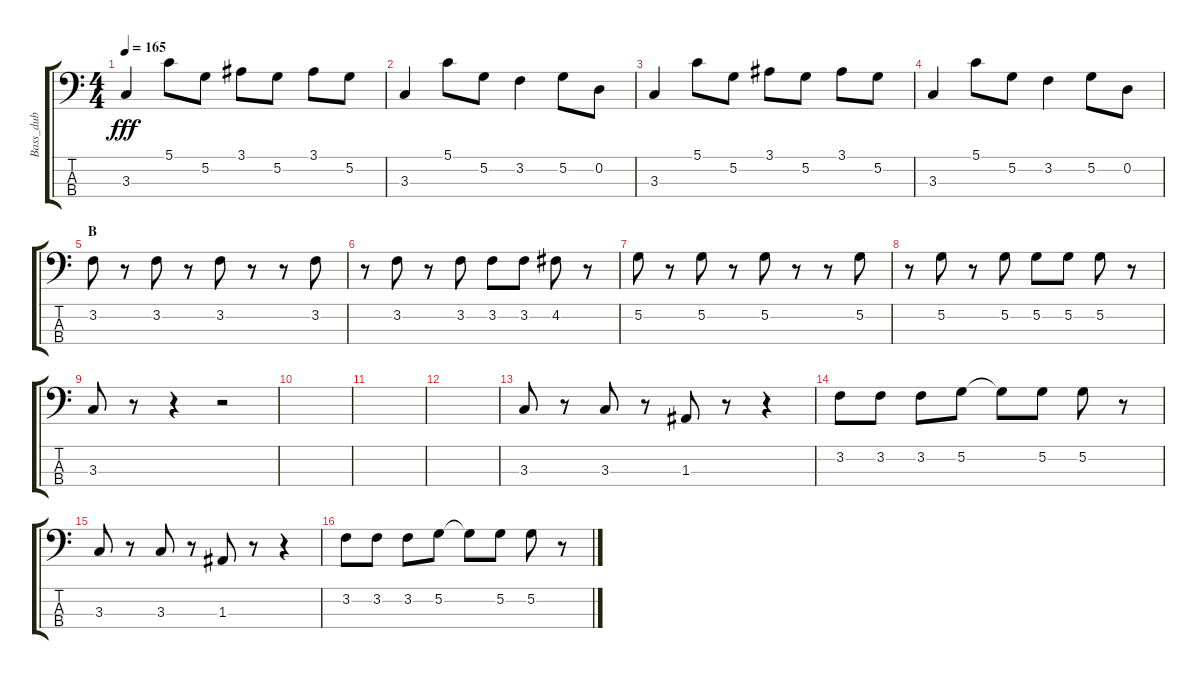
\track ("Bass_dub" "Bass_dub") {instrument acousticbass}
\staff {score tabs}
\tuning (G2 D2 A1 E1) {hide}
\ts (4 4)
\tempo 165
\clef f4
\ks c
3.3.4{dy fff} 5.1.8 5.2.8 3.1.8 5.2.8 3.1.8 5.2.8 |
3.3.4 5.1.8 5.2.8 3.2.4 5.2.8 0.2.8 |
3.3.4 5.1.8 5.2.8 3.1.8 5.2.8 3.1.8 5.2.8 |
3.3.4 5.1.8 5.2.8 3.2.4 5.2.8 0.2.8 |
\section ("" "B")
3.2.8 r.8 3.2.8 r.8 3.2.8 r.8 r.8 3.2.8 |
r.8 3.2.8 r.8 3.2.8 3.2.8 3.2.8 4.2.8 r.8 |
5.2.8 r.8 5.2.8 r.8 5.2.8 r.8 r.8 5.2.8 |
r.8 5.2.8 r.8 5.2.8 5.2.8 5.2.8 5.2.8 r.8 |
3.3.8 r.8 r.4 r.2 |
|
|
|
3.3.8 r.8 3.3.8 r.8 1.3.8 r.8 r.4 |
3.2.8 3.2.8 3.2.8 5.2.8 5.2{t}.8 5.2.8 5.2.8 r.8 |
3.3.8 r.8 3.3.8 r.8 1.3.8 r.8 r.4 |
3.2.8 3.2.8 3.2.8 5.2.8 5.2{t}.8 5.2.8 5.2.8 r.8
